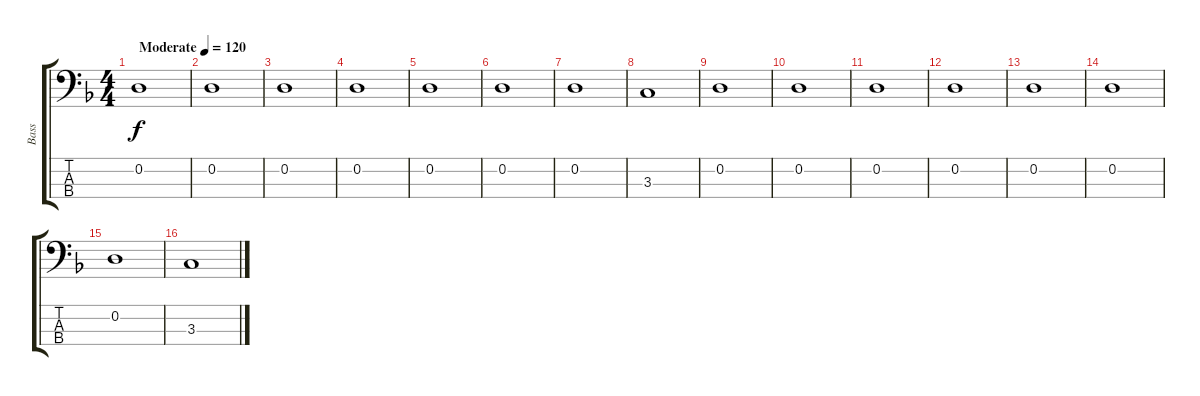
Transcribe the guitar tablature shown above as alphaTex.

\track ("Bass" "Bass") {instrument electricbassfinger}
\staff {score tabs}
\tuning (G2 D2 A1 E1) {hide}
\ts (4 4)
\tempo (120 "Moderate")
\clef f4
\ks dminor
0.2.1{dy f instrument electricbassfinger} |
0.2.1 |
0.2.1 |
0.2.1 |
0.2.1 |
0.2.1 |
0.2.1 |
3.3.1 |
0.2.1 |
0.2.1 |
0.2.1 |
0.2.1 |
0.2.1 |
0.2.1 |
0.2.1 |
3.3.1
